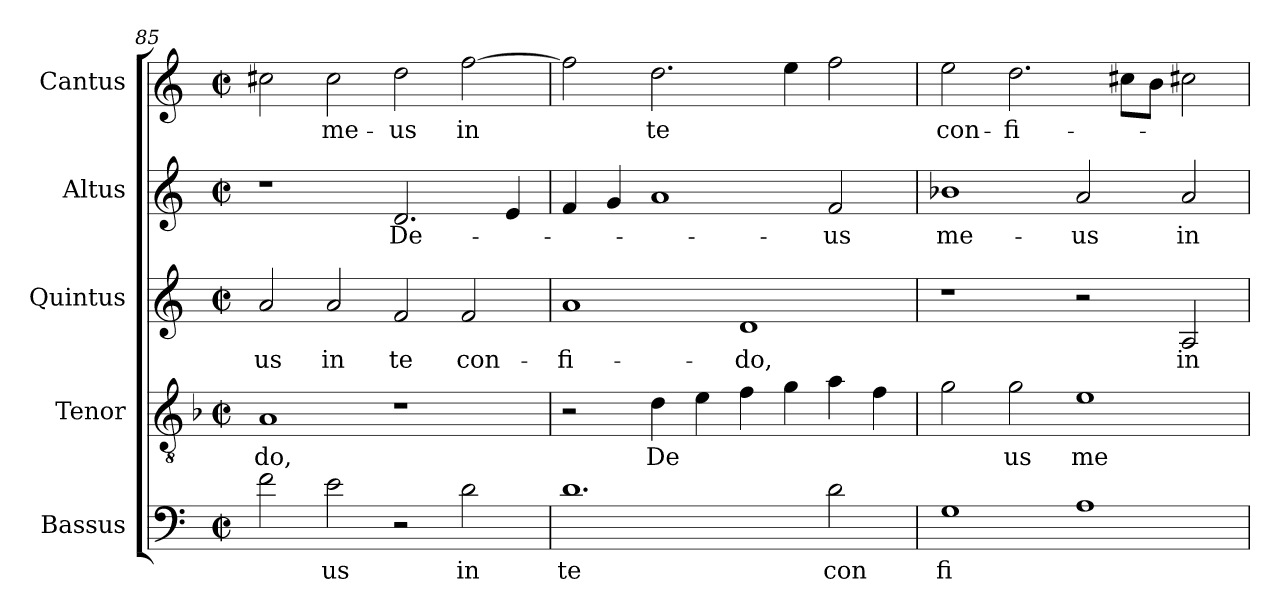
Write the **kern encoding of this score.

**kern	**text	**kern	**text	**kern	**text	**kern	**text	**kern	**text
*part5	*part5	*part4	*part4	*part3	*part3	*part2	*part2	*part1	*part1
*staff5	*staff5	*staff4	*staff4	*staff3	*staff3	*staff2	*staff2	*staff1	*staff1
*I"Bassus	*	*I"Tenor	*	*I"Quintus	*	*I"Altus	*	*I"Cantus	*
*clefF4	*	*clefGv2	*	*clefG2	*	*clefG2	*	*clefG2	*
*	*	*k[b-]	*	*	*	*k[]	*	*	*
*	*	*F:	*	*	*	*C:	*	*	*
*M2/2	*	*M2/2	*	*M2/2	*	*M2/2	*	*M2/2	*
*met(c|)	*	*met(c|)	*	*met(c|)	*	*met(c|)	*	*met(c|)	*
=85	=85	=85	=85	=85	=85	=85	=85	=85	=85
!	!	!	!LO:LY:b:cj	!	!LO:LY:b:cj	!	!	!	!
2f\	.	1A	do,	2a/	-us	1r	.	2cc#X\	.
!	!LO:LY:b:cj	!	!	!	!LO:LY:b:cj	!	!	!	!LO:LY:b:cj
2e\	us	.	.	2a/	in	.	.	2cc#\	me-
!	!	!	!	!	!LO:LY:b:cj	!	!LO:LY:b	!	!LO:LY:b:cj
2r	.	1r	.	2f/	te	2.d/	De-	2dd\	-us
!	!LO:LY:b:cj	!	!	!	!LO:LY:b:cj	!	!	!	!LO:LY:b:cj
2d\	in	.	.	2f/	con-	.	.	[>2ff\	in
.	.	.	.	.	.	4e/	.	.	.
=86	=86	=86	=86	=86	=86	=86	=86	=86	=86
!	!LO:LY:b:cj	!	!	!	!LO:LY:b:cj	!	!	!	!
1.d	te	2r	.	1a	-fi-	4f/	.	2ff\]	.
.	.	.	.	.	.	4g/	.	.	.
!	!	!	!LO:LY:b	!	!	!	!	!	!LO:LY:b:cj
.	.	4d\	De	.	.	1a	.	2.dd\	te
.	.	4e\	.	.	.	.	.	.	.
!	!	!	!	!	!LO:LY:b:cj	!	!	!	!
.	.	4f\	.	1d	-do,	.	.	.	.
.	.	4g\	.	.	.	.	.	4ee\	.
!	!LO:LY:b:cj	!	!	!	!	!	!LO:LY:b:cj	!	!
2d\	con	4a\	.	.	.	2f/	-us	2ff\	.
.	.	4f\	.	.	.	.	.	.	.
=87	=87	=87	=87	=87	=87	=87	=87	=87	=87
!	!LO:LY:b:cj	!	!	!	!	!	!LO:LY:b:cj	!	!LO:LY:b:cj
1G	fi	2g\	.	1r	.	1b-	me-	2ee\	con-
!	!	!	!LO:LY:b:cj	!	!	!	!	!	!LO:LY:b:cj
.	.	2g\	us	.	.	.	.	2.dd\	-fi-
!	!	!	!LO:LY:b:cj	!	!	!	!LO:LY:b:cj	!	!
1A	.	1e	me	2r	.	2a/	-us	.	.
.	.	.	.	.	.	.	.	8cc#\L	.
.	.	.	.	.	.	.	.	8b\J	.
!	!	!	!	!	!LO:LY:b:cj	!	!LO:LY:b:cj	!	!
.	.	.	.	2A/	in	2a/	in	2cc#X\	.
=	=	=	=	=	=	=	=	=	=
*-	*-	*-	*-	*-	*-	*-	*-	*-	*-
